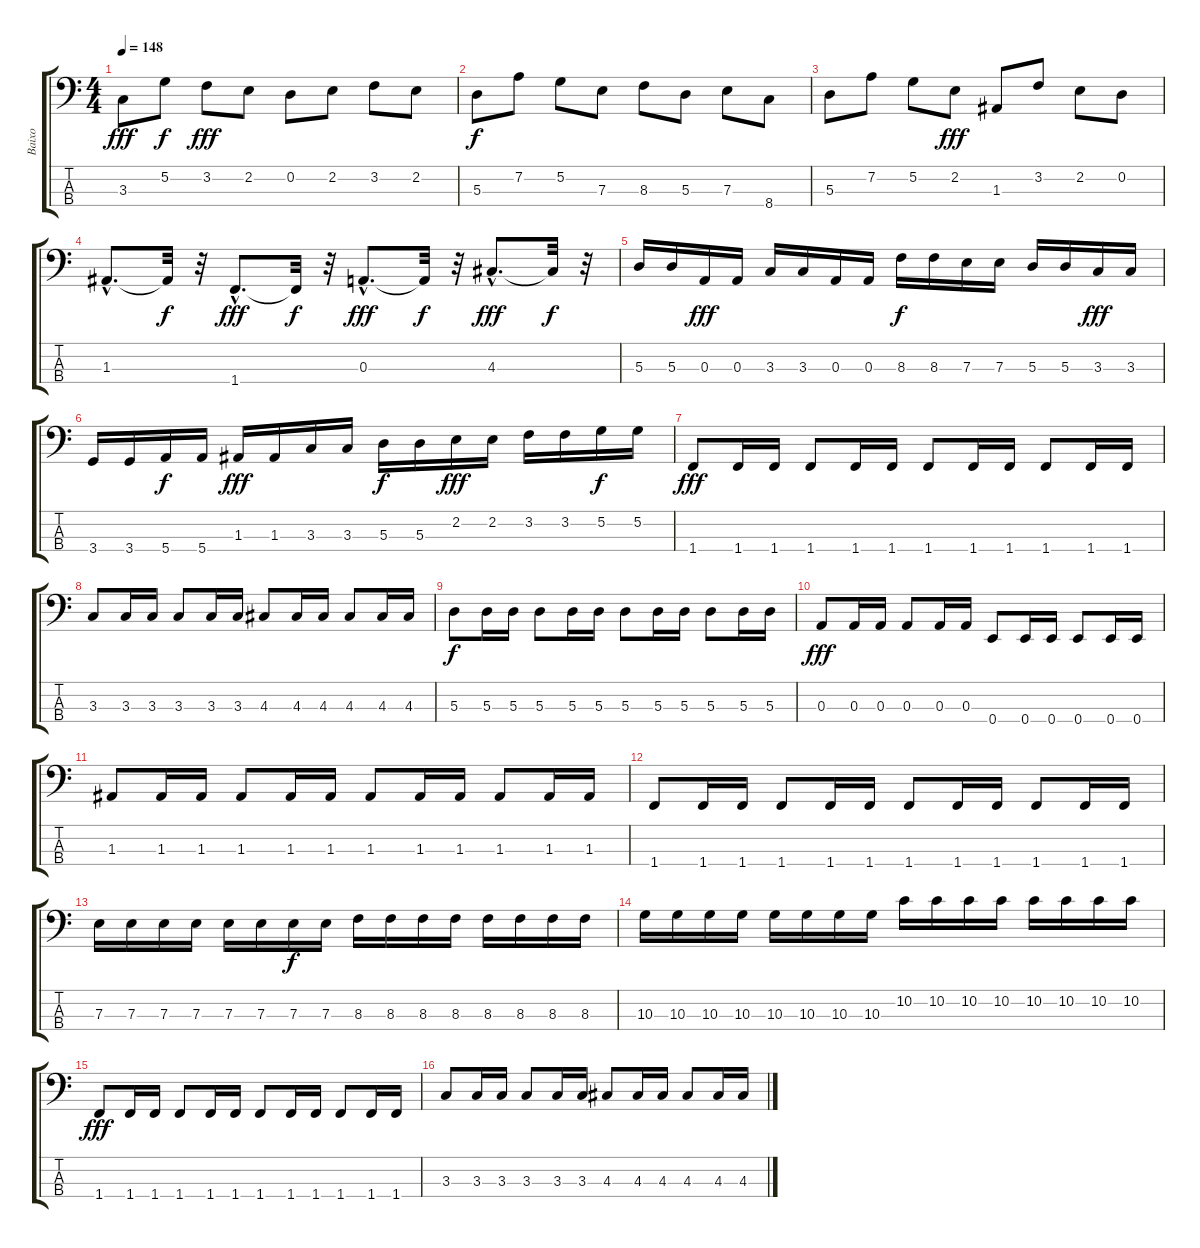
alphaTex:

\track ("Baixo" "Baixo") {instrument electricbasspick}
\staff {score tabs}
\tuning (G2 D2 A1 E1) {hide}
\ts (4 4)
\tempo 148
\clef f4
\ks c
3.3.8{dy fff} 5.2.8{dy f} 3.2.8{dy fff} 2.2.8 0.2.8 2.2.8 3.2.8 2.2.8 |
5.3.8{dy f} 7.2.8 5.2.8 7.3.8 8.3.8 5.3.8 7.3.8 8.4.8 |
5.3.8 7.2.8 5.2.8 2.2.8{dy fff} 1.3.8 3.2.8 2.2.8 0.2.8 |
1.3{hac}.8{d} 1.3{t}.32{dy f} r.32 1.4{hac}.8{d dy fff} 1.4{t}.32{dy f} r.32 0.3{hac}.8{d dy fff} 0.3{t}.32{dy f} r.32 4.3{hac}.8{d dy fff} 4.3{t}.32{dy f} r.32 |
5.3.16 5.3.16 0.3.16{dy fff} 0.3.16 3.3.16 3.3.16 0.3.16 0.3.16 8.3.16{dy f} 8.3.16 7.3.16 7.3.16 5.3.16 5.3.16 3.3.16{dy fff} 3.3.16 |
3.4.16 3.4.16 5.4.16{dy f} 5.4.16 1.3.16{dy fff} 1.3.16 3.3.16 3.3.16 5.3.16{dy f} 5.3.16 2.2.16{dy fff} 2.2.16 3.2.16 3.2.16 5.2.16{dy f} 5.2.16 |
1.4.8{dy fff} 1.4.16 1.4.16 1.4.8 1.4.16 1.4.16 1.4.8 1.4.16 1.4.16 1.4.8 1.4.16 1.4.16 |
3.3.8 3.3.16 3.3.16 3.3.8 3.3.16 3.3.16 4.3.8 4.3.16 4.3.16 4.3.8 4.3.16 4.3.16 |
5.3.8{dy f} 5.3.16 5.3.16 5.3.8 5.3.16 5.3.16 5.3.8 5.3.16 5.3.16 5.3.8 5.3.16 5.3.16 |
0.3.8{dy fff} 0.3.16 0.3.16 0.3.8 0.3.16 0.3.16 0.4.8 0.4.16 0.4.16 0.4.8 0.4.16 0.4.16 |
1.3.8 1.3.16 1.3.16 1.3.8 1.3.16 1.3.16 1.3.8 1.3.16 1.3.16 1.3.8 1.3.16 1.3.16 |
1.4.8 1.4.16 1.4.16 1.4.8 1.4.16 1.4.16 1.4.8 1.4.16 1.4.16 1.4.8 1.4.16 1.4.16 |
7.3.16 7.3.16 7.3.16 7.3.16 7.3.16 7.3.16 7.3.16{dy f} 7.3.16 8.3.16 8.3.16 8.3.16 8.3.16 8.3.16 8.3.16 8.3.16 8.3.16 |
10.3.16 10.3.16 10.3.16 10.3.16 10.3.16 10.3.16 10.3.16 10.3.16 10.2.16 10.2.16 10.2.16 10.2.16 10.2.16 10.2.16 10.2.16 10.2.16 |
1.4.8{dy fff} 1.4.16 1.4.16 1.4.8 1.4.16 1.4.16 1.4.8 1.4.16 1.4.16 1.4.8 1.4.16 1.4.16 |
3.3.8 3.3.16 3.3.16 3.3.8 3.3.16 3.3.16 4.3.8 4.3.16 4.3.16 4.3.8 4.3.16 4.3.16
